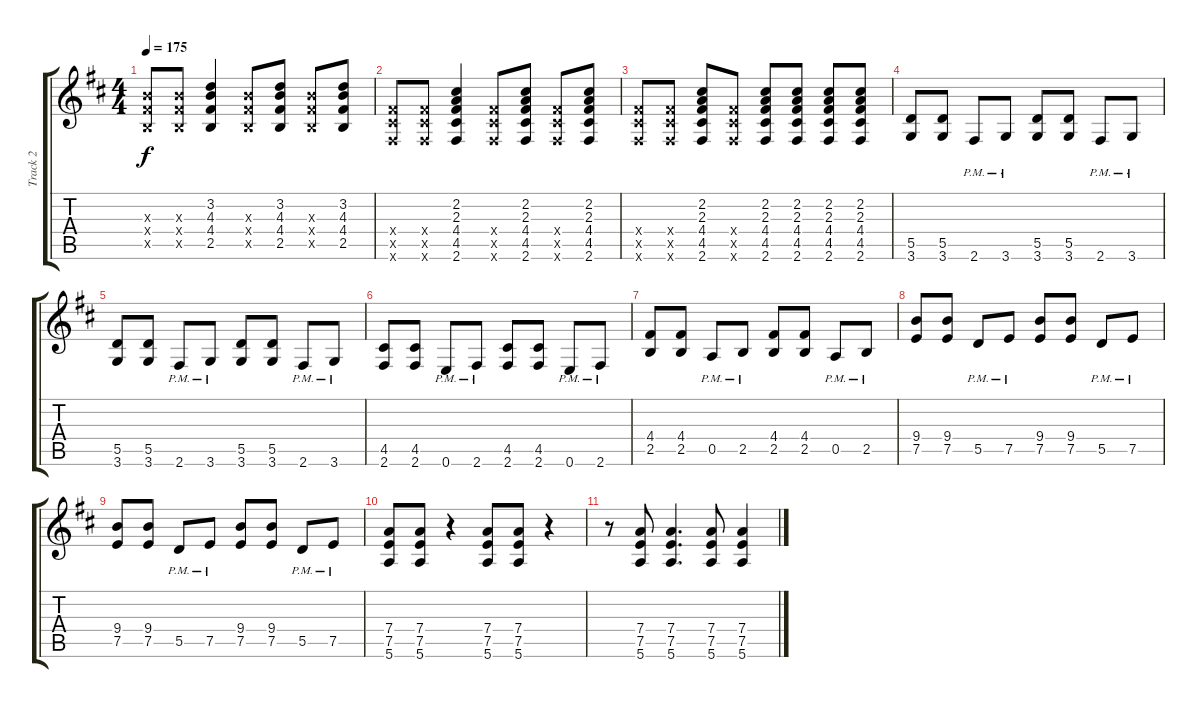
\track ("Track 2" "Track 2") {instrument distortionguitar}
\staff {score tabs}
\tuning (E4 B3 G3 D3 A2 E2) {hide}
\ts (4 4)
\tempo 175
\clef g2
\ks d
(4.3{x} 4.4{x} 2.5{x}).8{dy f} (4.3{x} 4.4{x} 2.5{x}).8 (3.2 4.3 4.4 2.5).4 (4.3{x} 4.4{x} 2.5{x}).8 (3.2 4.3 4.4 2.5).8 (4.3{x} 4.4{x} 2.5{x}).8 (3.2 4.3 4.4 2.5).8 |
(4.4{x} 4.5{x} 2.6{x}).8 (4.4{x} 4.5{x} 2.6{x}).8 (2.2 2.3 4.4 4.5 2.6).4 (4.4{x} 4.5{x} 2.6{x}).8 (2.2 2.3 4.4 4.5 2.6).8 (4.4{x} 4.5{x} 2.6{x}).8 (2.2 2.3 4.4 4.5 2.6).8 |
(4.4{x} 4.5{x} 2.6{x}).8 (4.4{x} 4.5{x} 2.6{x}).8 (2.2 2.3 4.4 4.5 2.6).8 (4.4{x} 4.5{x} 2.6{x}).8 (2.2 2.3 4.4 4.5 2.6).8 (2.2 2.3 4.4 4.5 2.6).8 (2.2 2.3 4.4 4.5 2.6).8 (2.2 2.3 4.4 4.5 2.6).8 |
(5.5 3.6).8 (5.5 3.6).8 2.6{pm}.8 3.6{pm}.8 (5.5 3.6).8 (5.5 3.6).8 2.6{pm}.8 3.6{pm}.8 |
(5.5 3.6).8 (5.5 3.6).8 2.6{pm}.8 3.6{pm}.8 (5.5 3.6).8 (5.5 3.6).8 2.6{pm}.8 3.6{pm}.8 |
(4.5 2.6).8 (4.5 2.6).8 0.6{pm}.8 2.6{pm}.8 (4.5 2.6).8 (4.5 2.6).8 0.6{pm}.8 2.6{pm}.8 |
(4.4 2.5).8 (4.4 2.5).8 0.5{pm}.8 2.5{pm}.8 (4.4 2.5).8 (4.4 2.5).8 0.5{pm}.8 2.5{pm}.8 |
(9.4 7.5).8 (9.4 7.5).8 5.5{pm}.8 7.5{pm}.8 (9.4 7.5).8 (9.4 7.5).8 5.5{pm}.8 7.5{pm}.8 |
(9.4 7.5).8 (9.4 7.5).8 5.5{pm}.8 7.5{pm}.8 (9.4 7.5).8 (9.4 7.5).8 5.5{pm}.8 7.5{pm}.8 |
(7.4 7.5 5.6).8 (7.4 7.5 5.6).8 r.4 (7.4 7.5 5.6).8 (7.4 7.5 5.6).8 r.4 |
r.8 (7.4 7.5 5.6).8 (7.4 7.5 5.6).4{d} (7.4 7.5 5.6).8 (7.4 7.5 5.6).4
